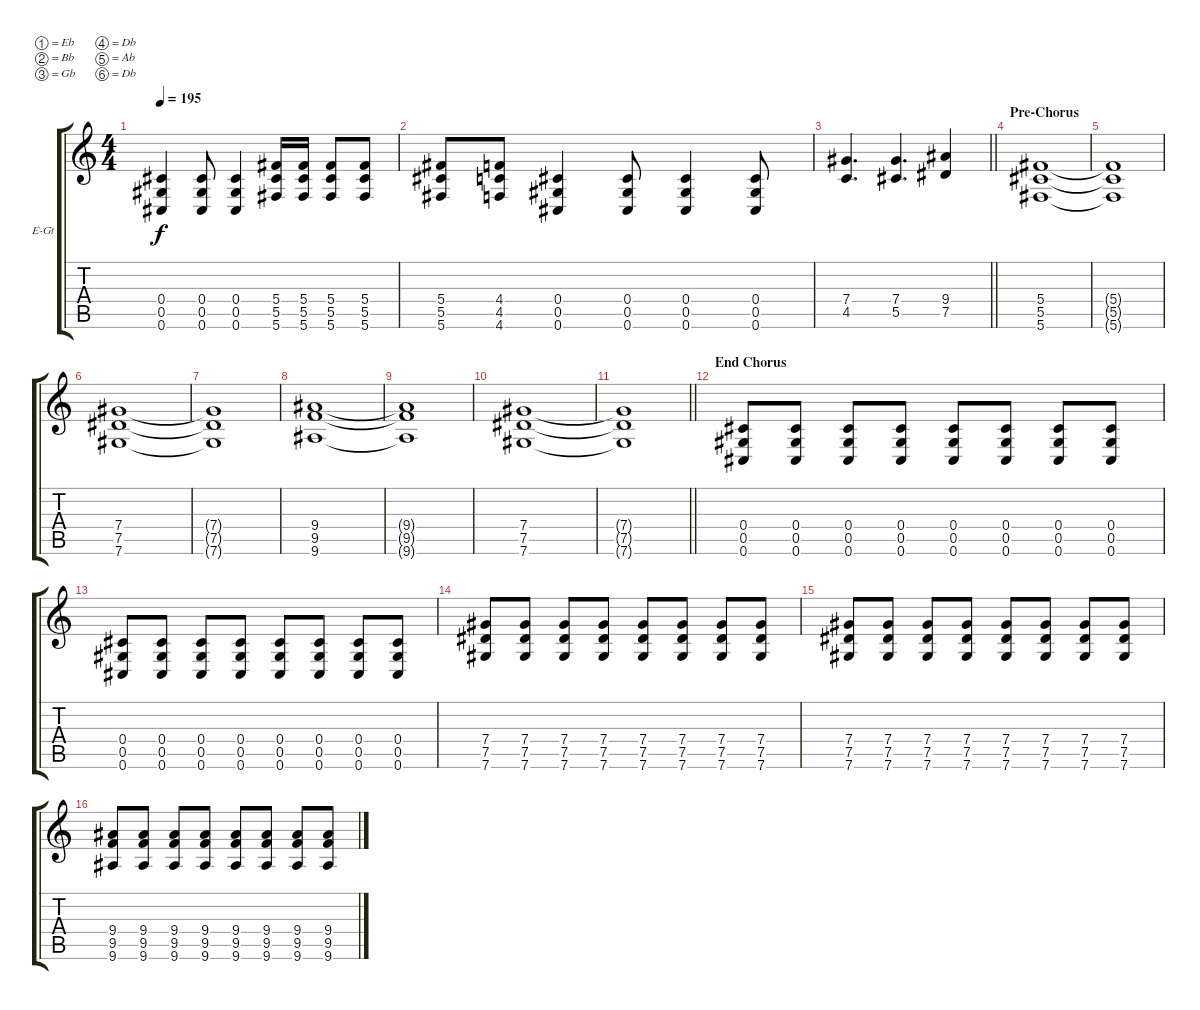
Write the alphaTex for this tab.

\bracketExtendMode groupsimilarinstruments
\firstSystemTrackNameOrientation horizontal
\otherSystemsTrackNameOrientation horizontal
\track ("Guitar II" "E-Gt") {instrument distortionguitar}
\staff {score tabs}
\tuning (Eb4 Bb3 Gb3 Db3 Ab2 Db2)
\ts (4 4)
\tempo 195
\clef g2
\ks c
(0.4 0.5 0.6).4{dy f} (0.4 0.5 0.6).8 (0.4 0.5 0.6).4 (5.4 5.5 5.6).16 (5.4 5.5 5.6).16 (5.4 5.5 5.6).8 (5.4 5.5 5.6).8 |
(5.4 5.5 5.6).8 (4.4 4.5 4.6).8 (0.4 0.5 0.6).4 (0.4 0.5 0.6).8 (0.4 0.5 0.6).4 (0.4 0.5 0.6).8 |
\barLineRight lightlight
(7.4 4.5).4{d} (7.4 5.5).4{d} (9.4 7.5).4 |
\section ("" "Pre-Chorus")
(5.4 5.5 5.6).1 |
(5.4{t} 5.5{t} 5.6{t}).1 |
(7.4 7.5 7.6).1 |
(7.4{t} 7.5{t} 7.6{t}).1 |
(9.4 9.5 9.6).1 |
(9.4{t} 9.5{t} 9.6{t}).1 |
(7.4 7.5 7.6).1 |
\barLineRight lightlight
(7.4{t} 7.5{t} 7.6{t}).1 |
\section ("" "End Chorus")
(0.4 0.5 0.6).8 (0.4 0.5 0.6).8 (0.4 0.5 0.6).8 (0.4 0.5 0.6).8 (0.4 0.5 0.6).8 (0.4 0.5 0.6).8 (0.4 0.5 0.6).8 (0.4 0.5 0.6).8 |
(0.4 0.5 0.6).8 (0.4 0.5 0.6).8 (0.4 0.5 0.6).8 (0.4 0.5 0.6).8 (0.4 0.5 0.6).8 (0.4 0.5 0.6).8 (0.4 0.5 0.6).8 (0.4 0.5 0.6).8 |
(7.4 7.5 7.6).8 (7.4 7.5 7.6).8 (7.4 7.5 7.6).8 (7.4 7.5 7.6).8 (7.4 7.5 7.6).8 (7.4 7.5 7.6).8 (7.4 7.5 7.6).8 (7.4 7.5 7.6).8 |
(7.4 7.5 7.6).8 (7.4 7.5 7.6).8 (7.4 7.5 7.6).8 (7.4 7.5 7.6).8 (7.4 7.5 7.6).8 (7.4 7.5 7.6).8 (7.4 7.5 7.6).8 (7.4 7.5 7.6).8 |
(9.4 9.5 9.6).8 (9.4 9.5 9.6).8 (9.4 9.5 9.6).8 (9.4 9.5 9.6).8 (9.4 9.5 9.6).8 (9.4 9.5 9.6).8 (9.4 9.5 9.6).8 (9.4 9.5 9.6).8
